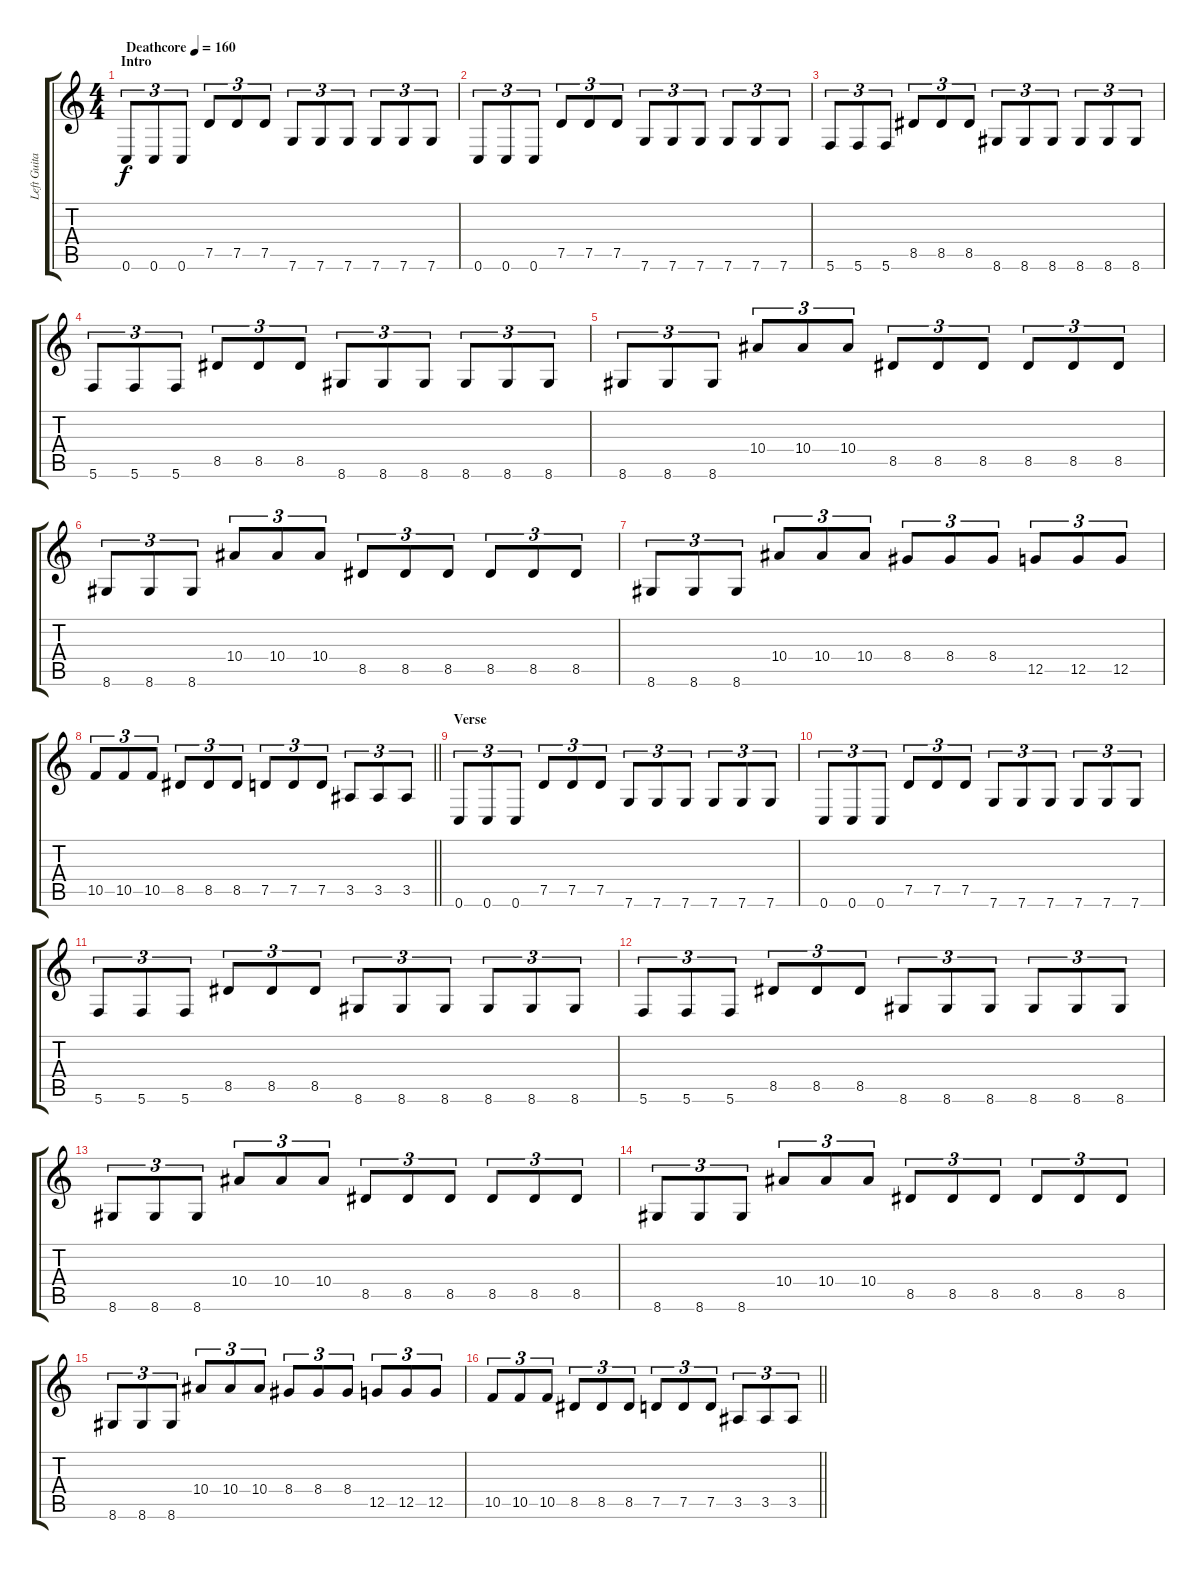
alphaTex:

\track ("Left Guitar" "Left Guita") {instrument distortionguitar}
\staff {score tabs}
\tuning (D4 A3 F3 C3 G2 C2) {hide}
\ts (4 4)
\section ("" "Intro")
\tempo (160 "Deathcore")
\clef g2
\ks c
0.6.8{tu (3 2) dy f instrument distortionguitar} 0.6.8{tu (3 2)} 0.6.8{tu (3 2)} 7.5.8{tu (3 2)} 7.5.8{tu (3 2)} 7.5.8{tu (3 2)} 7.6.8{tu (3 2)} 7.6.8{tu (3 2)} 7.6.8{tu (3 2)} 7.6.8{tu (3 2)} 7.6.8{tu (3 2)} 7.6.8{tu (3 2)} |
0.6.8{tu (3 2)} 0.6.8{tu (3 2)} 0.6.8{tu (3 2)} 7.5.8{tu (3 2)} 7.5.8{tu (3 2)} 7.5.8{tu (3 2)} 7.6.8{tu (3 2)} 7.6.8{tu (3 2)} 7.6.8{tu (3 2)} 7.6.8{tu (3 2)} 7.6.8{tu (3 2)} 7.6.8{tu (3 2)} |
5.6.8{tu (3 2)} 5.6.8{tu (3 2)} 5.6.8{tu (3 2)} 8.5.8{tu (3 2)} 8.5.8{tu (3 2)} 8.5.8{tu (3 2)} 8.6.8{tu (3 2)} 8.6.8{tu (3 2)} 8.6.8{tu (3 2)} 8.6.8{tu (3 2)} 8.6.8{tu (3 2)} 8.6.8{tu (3 2)} |
5.6.8{tu (3 2)} 5.6.8{tu (3 2)} 5.6.8{tu (3 2)} 8.5.8{tu (3 2)} 8.5.8{tu (3 2)} 8.5.8{tu (3 2)} 8.6.8{tu (3 2)} 8.6.8{tu (3 2)} 8.6.8{tu (3 2)} 8.6.8{tu (3 2)} 8.6.8{tu (3 2)} 8.6.8{tu (3 2)} |
8.6.8{tu (3 2)} 8.6.8{tu (3 2)} 8.6.8{tu (3 2)} 10.4.8{tu (3 2)} 10.4.8{tu (3 2)} 10.4.8{tu (3 2)} 8.5.8{tu (3 2)} 8.5.8{tu (3 2)} 8.5.8{tu (3 2)} 8.5.8{tu (3 2)} 8.5.8{tu (3 2)} 8.5.8{tu (3 2)} |
8.6.8{tu (3 2)} 8.6.8{tu (3 2)} 8.6.8{tu (3 2)} 10.4.8{tu (3 2)} 10.4.8{tu (3 2)} 10.4.8{tu (3 2)} 8.5.8{tu (3 2)} 8.5.8{tu (3 2)} 8.5.8{tu (3 2)} 8.5.8{tu (3 2)} 8.5.8{tu (3 2)} 8.5.8{tu (3 2)} |
8.6.8{tu (3 2)} 8.6.8{tu (3 2)} 8.6.8{tu (3 2)} 10.4.8{tu (3 2)} 10.4.8{tu (3 2)} 10.4.8{tu (3 2)} 8.4.8{tu (3 2)} 8.4.8{tu (3 2)} 8.4.8{tu (3 2)} 12.5.8{tu (3 2)} 12.5.8{tu (3 2)} 12.5.8{tu (3 2)} |
\barLineRight lightlight
10.5.8{tu (3 2)} 10.5.8{tu (3 2)} 10.5.8{tu (3 2)} 8.5.8{tu (3 2)} 8.5.8{tu (3 2)} 8.5.8{tu (3 2)} 7.5.8{tu (3 2)} 7.5.8{tu (3 2)} 7.5.8{tu (3 2)} 3.5.8{tu (3 2)} 3.5.8{tu (3 2)} 3.5.8{tu (3 2)} |
\section ("" "Verse")
0.6.8{tu (3 2)} 0.6.8{tu (3 2)} 0.6.8{tu (3 2)} 7.5.8{tu (3 2)} 7.5.8{tu (3 2)} 7.5.8{tu (3 2)} 7.6.8{tu (3 2)} 7.6.8{tu (3 2)} 7.6.8{tu (3 2)} 7.6.8{tu (3 2)} 7.6.8{tu (3 2)} 7.6.8{tu (3 2)} |
0.6.8{tu (3 2)} 0.6.8{tu (3 2)} 0.6.8{tu (3 2)} 7.5.8{tu (3 2)} 7.5.8{tu (3 2)} 7.5.8{tu (3 2)} 7.6.8{tu (3 2)} 7.6.8{tu (3 2)} 7.6.8{tu (3 2)} 7.6.8{tu (3 2)} 7.6.8{tu (3 2)} 7.6.8{tu (3 2)} |
5.6.8{tu (3 2)} 5.6.8{tu (3 2)} 5.6.8{tu (3 2)} 8.5.8{tu (3 2)} 8.5.8{tu (3 2)} 8.5.8{tu (3 2)} 8.6.8{tu (3 2)} 8.6.8{tu (3 2)} 8.6.8{tu (3 2)} 8.6.8{tu (3 2)} 8.6.8{tu (3 2)} 8.6.8{tu (3 2)} |
5.6.8{tu (3 2)} 5.6.8{tu (3 2)} 5.6.8{tu (3 2)} 8.5.8{tu (3 2)} 8.5.8{tu (3 2)} 8.5.8{tu (3 2)} 8.6.8{tu (3 2)} 8.6.8{tu (3 2)} 8.6.8{tu (3 2)} 8.6.8{tu (3 2)} 8.6.8{tu (3 2)} 8.6.8{tu (3 2)} |
8.6.8{tu (3 2)} 8.6.8{tu (3 2)} 8.6.8{tu (3 2)} 10.4.8{tu (3 2)} 10.4.8{tu (3 2)} 10.4.8{tu (3 2)} 8.5.8{tu (3 2)} 8.5.8{tu (3 2)} 8.5.8{tu (3 2)} 8.5.8{tu (3 2)} 8.5.8{tu (3 2)} 8.5.8{tu (3 2)} |
8.6.8{tu (3 2)} 8.6.8{tu (3 2)} 8.6.8{tu (3 2)} 10.4.8{tu (3 2)} 10.4.8{tu (3 2)} 10.4.8{tu (3 2)} 8.5.8{tu (3 2)} 8.5.8{tu (3 2)} 8.5.8{tu (3 2)} 8.5.8{tu (3 2)} 8.5.8{tu (3 2)} 8.5.8{tu (3 2)} |
8.6.8{tu (3 2)} 8.6.8{tu (3 2)} 8.6.8{tu (3 2)} 10.4.8{tu (3 2)} 10.4.8{tu (3 2)} 10.4.8{tu (3 2)} 8.4.8{tu (3 2)} 8.4.8{tu (3 2)} 8.4.8{tu (3 2)} 12.5.8{tu (3 2)} 12.5.8{tu (3 2)} 12.5.8{tu (3 2)} |
\barLineRight lightlight
10.5.8{tu (3 2)} 10.5.8{tu (3 2)} 10.5.8{tu (3 2)} 8.5.8{tu (3 2)} 8.5.8{tu (3 2)} 8.5.8{tu (3 2)} 7.5.8{tu (3 2)} 7.5.8{tu (3 2)} 7.5.8{tu (3 2)} 3.5.8{tu (3 2)} 3.5.8{tu (3 2)} 3.5.8{tu (3 2)}
